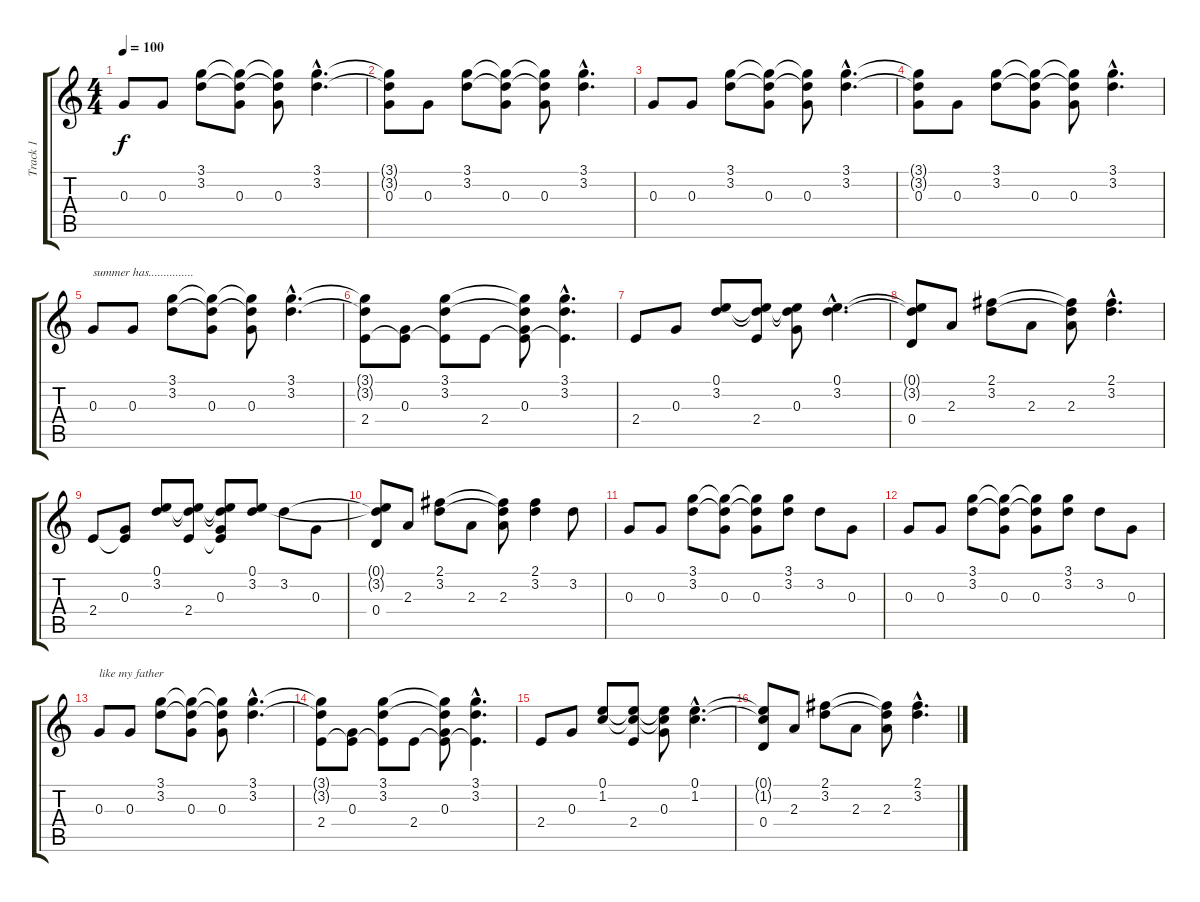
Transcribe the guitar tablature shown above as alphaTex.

\track ("Track 1" "Track 1") {instrument acousticguitarsteel}
\staff {score tabs}
\tuning (E4 B3 G3 D3 A2 E2) {hide}
\ts (4 4)
\tempo 100
\clef g2
\ks c
0.3.8{dy f instrument acousticguitarsteel} 0.3.8 (3.1 3.2).8 (3.1{t} 3.2{t} 0.3).8 (3.1{t} 3.2{t} 0.3).8 (3.1{hac} 3.2{hac}).4{d} |
(3.1{t} 3.2{t} 0.3).8 0.3.8 (3.1 3.2).8 (3.1{t} 3.2{t} 0.3).8 (3.1{t} 3.2{t} 0.3).8 (3.1{hac} 3.2{hac}).4{d} |
0.3.8 0.3.8 (3.1 3.2).8 (3.1{t} 3.2{t} 0.3).8 (3.1{t} 3.2{t} 0.3).8 (3.1{hac} 3.2{hac}).4{d} |
(3.1{t} 3.2{t} 0.3).8 0.3.8 (3.1 3.2).8 (3.1{t} 3.2{t} 0.3).8 (3.1{t} 3.2{t} 0.3).8 (3.1{hac} 3.2{hac}).4{d} |
0.3.8{txt "summer has..............."} 0.3.8 (3.1 3.2).8 (3.1{t} 3.2{t} 0.3).8 (3.1{t} 3.2{t} 0.3).8 (3.1{hac} 3.2{hac}).4{d} |
(3.1{t} 3.2{t} 2.4).8 (0.3 2.4{t}).8 (3.1 3.2 2.4{t}).8 2.4.8 (3.1{t} 3.2{t} 0.3 2.4{t}).8 (3.1{hac} 3.2{hac} 2.4{hac t}).4{d} |
2.4.8 0.3.8 (0.1 3.2).8 (0.1{t} 3.2{t} 2.4).8 (0.1{t} 3.2{t} 0.3).8 (0.1{hac} 3.2{hac}).4{d} |
(0.1{t} 3.2{t} 0.4).8 2.3.8 (2.1 3.2).8 2.3.8 (2.1{t} 3.2{t} 2.3).8 (2.1{hac} 3.2{hac}).4{d} |
2.4.8 (0.3 2.4{t}).8 (0.1 3.2).8 (0.1{t} 3.2{t} 2.4).8 (0.1{t} 3.2{t} 0.3 2.4{t}).8 (0.1 3.2).8 3.2.8 0.3.8 |
(0.1{t} 3.2{t} 0.4).8 2.3.8 (2.1 3.2).8 2.3.8 (2.1{t} 3.2{t} 2.3).8 (2.1 3.2).4 3.2.8 |
0.3.8 0.3.8 (3.1 3.2).8 (3.1{t} 3.2{t} 0.3).8 (3.1{t} 3.2{t} 0.3).8 (3.1 3.2).8 3.2.8 0.3.8 |
0.3.8 0.3.8 (3.1 3.2).8 (3.1{t} 3.2{t} 0.3).8 (3.1{t} 3.2{t} 0.3).8 (3.1 3.2).8 3.2.8 0.3.8 |
0.3.8{txt "like my father"} 0.3.8 (3.1 3.2).8 (3.1{t} 3.2{t} 0.3).8 (3.1{t} 3.2{t} 0.3).8 (3.1{hac} 3.2{hac}).4{d} |
(3.1{t} 3.2{t} 2.4).8 (0.3 2.4{t}).8 (3.1 3.2 2.4{t}).8 2.4.8 (3.1{t} 3.2{t} 0.3 2.4{t}).8 (3.1{hac} 3.2{hac} 2.4{hac t}).4{d} |
2.4.8 0.3.8 (0.1 1.2).8 (0.1{t} 1.2{t} 2.4).8 (0.1{t} 1.2{t} 0.3).8 (0.1{hac} 1.2{hac}).4{d} |
(0.1{t} 1.2{t} 0.4).8 2.3.8 (2.1 3.2).8 2.3.8 (2.1{t} 3.2{t} 2.3).8 (2.1{hac} 3.2{hac}).4{d}
